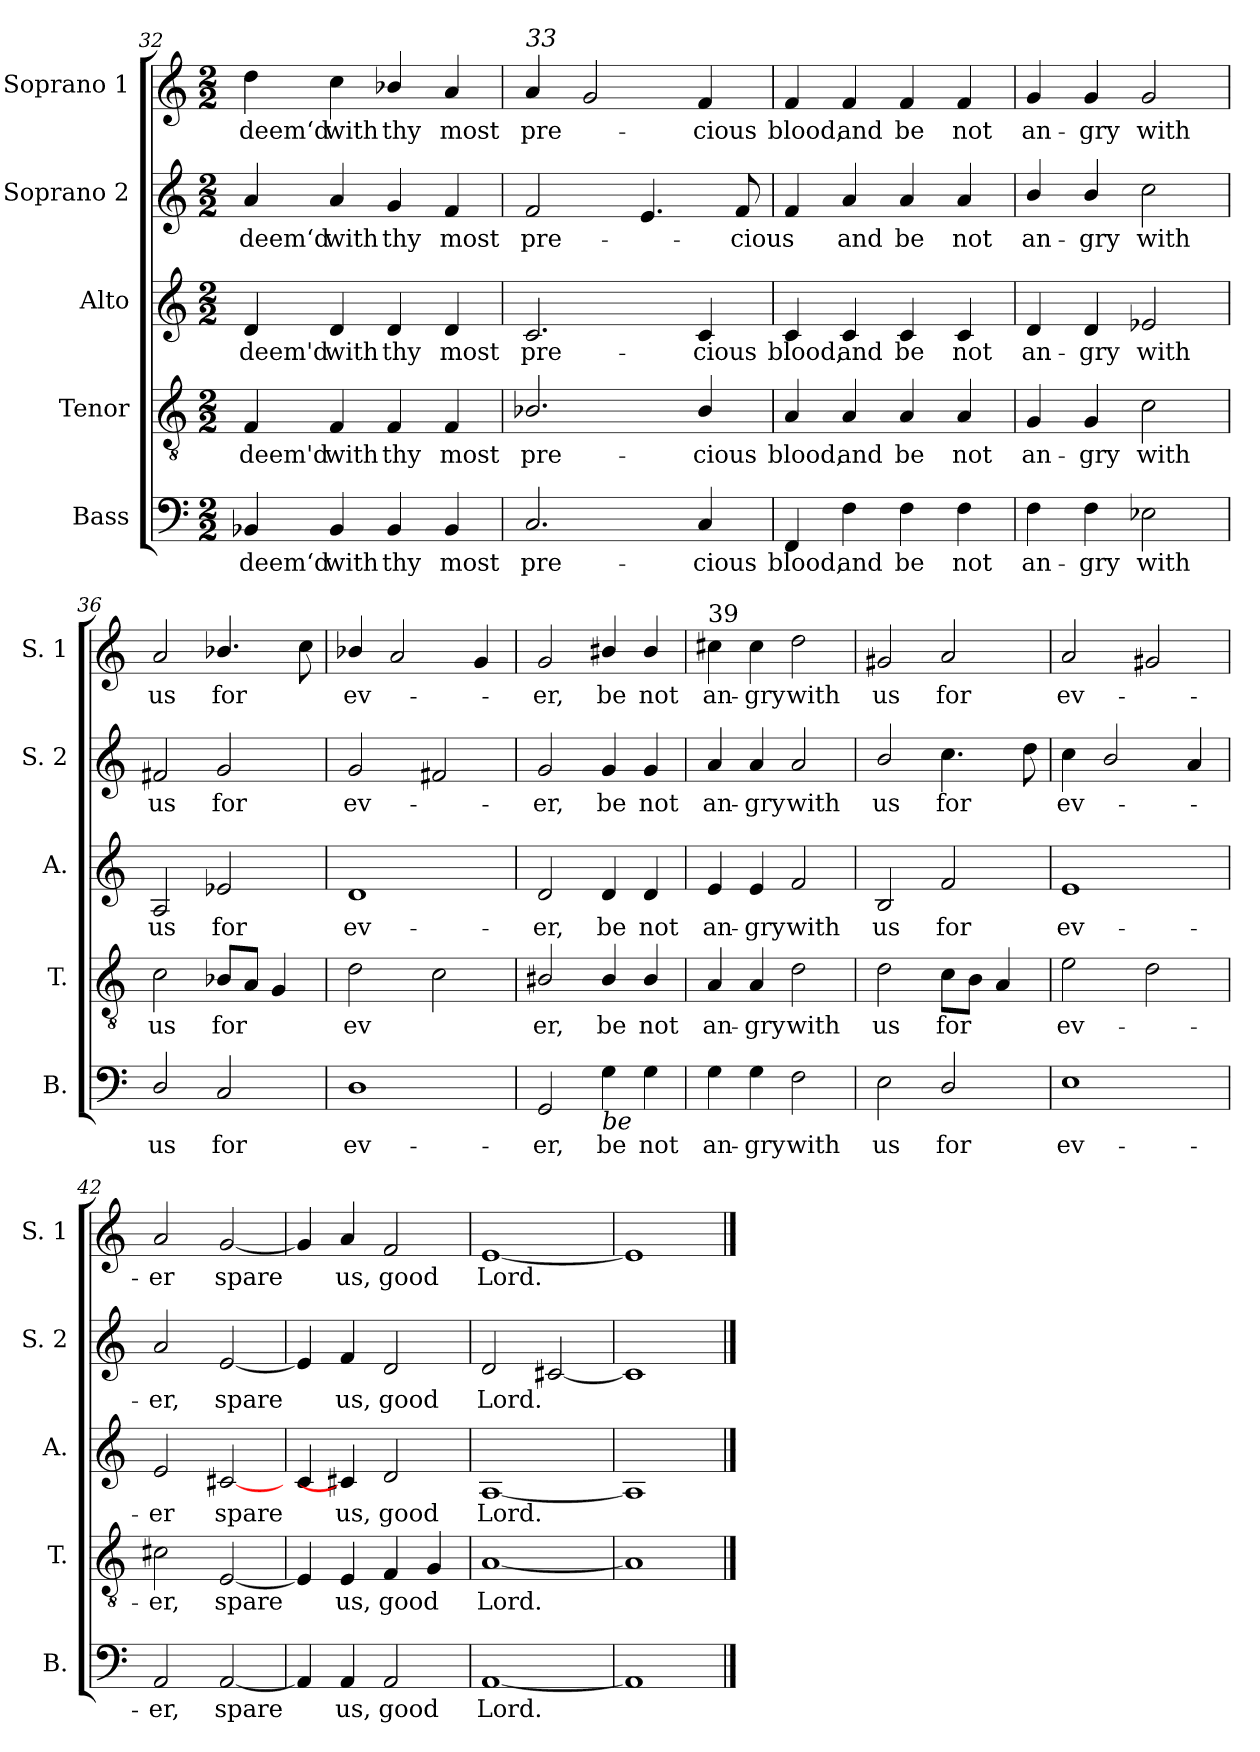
**kern	**text	**kern	**text	**kern	**text	**kern	**text	**kern	**text
*part5	*part5	*part4	*part4	*part3	*part3	*part2	*part2	*part1	*part1
*staff5	*staff5	*staff4	*staff4	*staff3	*staff3	*staff2	*staff2	*staff1	*staff1
*I"Bass	*	*I"Tenor	*	*I"Alto	*	*I"Soprano 2	*	*I"Soprano 1	*
*I'B.	*	*I'T.	*	*I'A.	*	*I'S. 2	*	*I'S. 1	*
*clefF4	*	*clefGv2	*	*clefG2	*	*clefG2	*	*clefG2	*
*k[]	*	*k[]	*	*k[]	*	*k[]	*	*k[]	*
*M2/2	*	*M2/2	*	*M2/2	*	*M2/2	*	*M2/2	*
=32	=32	=32	=32	=32	=32	=32	=32	=32	=32
!	!LO:LY:b	!	!LO:LY:b	!	!LO:LY:b	!	!LO:LY:b	!	!LO:LY:b
4BB-X/	-deem‘d	4F/	-deem'd	4d/	-deem'd	4a/	-deem‘d	4dd\	-deem‘d
!	!LO:LY:b	!	!LO:LY:b	!	!LO:LY:b	!	!LO:LY:b	!	!LO:LY:b
4BB-/	with	4F/	with	4d/	with	4a/	with	4cc\	with
!	!LO:LY:b	!	!LO:LY:b	!	!LO:LY:b	!	!LO:LY:b	!	!LO:LY:b
4BB-/	thy	4F/	thy	4d/	thy	4g/	thy	4b-X/	thy
!	!LO:LY:b	!	!LO:LY:b	!	!LO:LY:b	!	!LO:LY:b	!	!LO:LY:b
4BB-/	most	4F/	most	4d/	most	4f/	most	4a/	most
=33	=33	=33	=33	=33	=33	=33	=33	=33	=33
!	!	!	!	!	!	!	!	!LO:TX:a:i:t=33	!
!	!LO:LY:b	!	!LO:LY:b	!	!LO:LY:b	!	!LO:LY:b	!	!LO:LY:b
2.C/	pre-	2.B-X/	pre-	2.c/	pre-	2f/	pre-	4a/	pre-
.	.	.	.	.	.	.	.	2g/	.
.	.	.	.	.	.	4.e/	.	.	.
!	!LO:LY:b	!	!LO:LY:b	!	!LO:LY:b	!	!	!	!LO:LY:b
4C/	-cious	4B-/	-cious	4c/	-cious	.	.	4f/	-cious
!	!	!	!	!	!	!	!LO:LY:b	!	!
.	.	.	.	.	.	8f/	-cious	.	.
=34	=34	=34	=34	=34	=34	=34	=34	=34	=34
!	!LO:LY:b	!	!LO:LY:b	!	!LO:LY:b	!	!	!	!LO:LY:b
4FF/	blood,	4A/	blood,	4c/	blood,	4f/	.	4f/	blood,
!	!LO:LY:b	!	!LO:LY:b	!	!LO:LY:b	!	!LO:LY:b	!	!LO:LY:b
4F\	and	4A/	and	4c/	and	4a/	and	4f/	and
!	!LO:LY:b	!	!LO:LY:b	!	!LO:LY:b	!	!LO:LY:b	!	!LO:LY:b
4F\	be	4A/	be	4c/	be	4a/	be	4f/	be
!	!LO:LY:b	!	!LO:LY:b	!	!LO:LY:b	!	!LO:LY:b	!	!LO:LY:b
4F\	not	4A/	not	4c/	not	4a/	not	4f/	not
=35	=35	=35	=35	=35	=35	=35	=35	=35	=35
!	!LO:LY:b	!	!LO:LY:b	!	!LO:LY:b	!	!LO:LY:b	!	!LO:LY:b
4F\	an-	4G/	an-	4d/	an-	4b/	an-	4g/	an-
!	!LO:LY:b	!	!LO:LY:b	!	!LO:LY:b	!	!LO:LY:b	!	!LO:LY:b
4F\	-gry	4G/	-gry	4d/	-gry	4b/	-gry	4g/	-gry
!	!LO:LY:b	!	!LO:LY:b	!	!LO:LY:b	!	!LO:LY:b	!	!LO:LY:b
2E-X\	with	2c\	with	2e-X/	with	2cc\	with	2g/	with
=36	=36	=36	=36	=36	=36	=36	=36	=36	=36
!	!LO:LY:b	!	!LO:LY:b	!	!LO:LY:b	!	!LO:LY:b	!	!LO:LY:b
2D/	us	2c\	us	2A/	us	2f#X/	us	2a/	us
!	!LO:LY:b	!	!LO:LY:b	!	!LO:LY:b	!	!LO:LY:b	!	!LO:LY:b
2C/	for	8B-X/L	for	2e-X/	for	2g/	for	4.b-X/	for
.	.	8A/J	.	.	.	.	.	.	.
.	.	4G/	.	.	.	.	.	.	.
.	.	.	.	.	.	.	.	8cc\	.
!!LO:LB:g=z
=37	=37	=37	=37	=37	=37	=37	=37	=37	=37
!	!LO:LY:b	!	!LO:LY:b	!	!LO:LY:b	!	!LO:LY:b	!	!LO:LY:b
1D	ev-	2d\	ev	1d	ev-	2g/	ev-	4b-X/	ev-
.	.	.	.	.	.	.	.	2a/	.
.	.	2c\	.	.	.	2f#X/	.	.	.
.	.	.	.	.	.	.	.	4g/	.
=38	=38	=38	=38	=38	=38	=38	=38	=38	=38
!	!LO:LY:b	!	!LO:LY:b	!	!LO:LY:b	!	!LO:LY:b	!	!LO:LY:b
2GG/	-er,	2B#X/	-er,	2d/	-er,	2g/	-er,	2g/	-er,
!LO:TX:b:i:t=be	!	!	!	!	!	!	!	!	!
!	!LO:LY:b	!	!LO:LY:b	!	!LO:LY:b	!	!LO:LY:b	!	!LO:LY:b
4G\	be	4B#/	be	4d/	be	4g/	be	4b#X/	be
!	!LO:LY:b	!	!LO:LY:b	!	!LO:LY:b	!	!LO:LY:b	!	!LO:LY:b
4G\	not	4B#/	not	4d/	not	4g/	not	4b#/	not
=39	=39	=39	=39	=39	=39	=39	=39	=39	=39
!	!	!	!	!	!	!	!	!LO:TX:a:t=39	!
!	!LO:LY:b	!	!LO:LY:b	!	!LO:LY:b	!	!LO:LY:b	!	!LO:LY:b
4G\	an-	4A/	an-	4e/	an-	4a/	an-	4cc#X\	an-
!	!LO:LY:b	!	!LO:LY:b	!	!LO:LY:b	!	!LO:LY:b	!	!LO:LY:b
4G\	-gry	4A/	-gry	4e/	-gry	4a/	-gry	4cc#\	-gry
!	!LO:LY:b	!	!LO:LY:b	!	!LO:LY:b	!	!LO:LY:b	!	!LO:LY:b
2F\	with	2d\	with	2f/	with	2a/	with	2dd\	with
=40	=40	=40	=40	=40	=40	=40	=40	=40	=40
!	!LO:LY:b	!	!LO:LY:b	!	!LO:LY:b	!	!LO:LY:b	!	!LO:LY:b
2E\	us	2d\	us	2B/	us	2b/	us	2g#X/	us
!	!LO:LY:b	!	!LO:LY:b	!	!LO:LY:b	!	!LO:LY:b	!	!LO:LY:b
2D/	for	8c\L	for	2f/	for	4.cc\	for	2a/	for
.	.	8B\J	.	.	.	.	.	.	.
.	.	4A/	.	.	.	.	.	.	.
.	.	.	.	.	.	8dd\	.	.	.
=41	=41	=41	=41	=41	=41	=41	=41	=41	=41
!	!LO:LY:b	!	!LO:LY:b	!	!LO:LY:b	!	!LO:LY:b	!	!LO:LY:b
1E	ev-	2e\	ev-	1e	ev-	4cc\	ev-	2a/	ev-
.	.	.	.	.	.	2b/	.	.	.
.	.	2d\	.	.	.	.	.	2g#X/	.
.	.	.	.	.	.	4a/	.	.	.
=42	=42	=42	=42	=42	=42	=42	=42	=42	=42
!	!LO:LY:b	!	!LO:LY:b	!	!LO:LY:b	!	!LO:LY:b	!	!LO:LY:b
2AA/	-er,	2c#X\	-er,	2e/	-er	2a/	-er,	2a/	-er
!	!LO:LY:b	!	!LO:LY:b	!	!LO:LY:b	!	!LO:LY:b	!	!LO:LY:b
[2AA/	spare	[2E/	spare	[2c#X/	spare	[2e/	spare	[2g/	spare
=43	=43	=43	=43	=43	=43	=43	=43	=43	=43
4AA/]	.	4E/]	.	4c/	.	4e/]	.	4g/]	.
!	!LO:LY:b	!	!LO:LY:b	!	!LO:LY:b	!	!LO:LY:b	!	!LO:LY:b
4AA/	us,	4E/	us,	4c#X/]	us,	4f/	us,	4a/	us,
!	!LO:LY:b	!	!LO:LY:b	!	!LO:LY:b	!	!LO:LY:b	!	!LO:LY:b
2AA/	good	4F/	good	2d/	good	2d/	good	2f/	good
.	.	4G/	.	.	.	.	.	.	.
=44	=44	=44	=44	=44	=44	=44	=44	=44	=44
!	!LO:LY:b	!	!LO:LY:b	!	!LO:LY:b	!	!LO:LY:b	!	!LO:LY:b
[1AA	Lord.	[1A	Lord.	[1A	Lord.	2d/	Lord.	[1e	Lord.
.	.	.	.	.	.	[2c#X/	.	.	.
=45	=45	=45	=45	=45	=45	=45	=45	=45	=45
1AA]	.	1A]	.	1A]	.	1c#]	.	1e]	.
==	==	==	==	==	==	==	==	==	==
*-	*-	*-	*-	*-	*-	*-	*-	*-	*-
